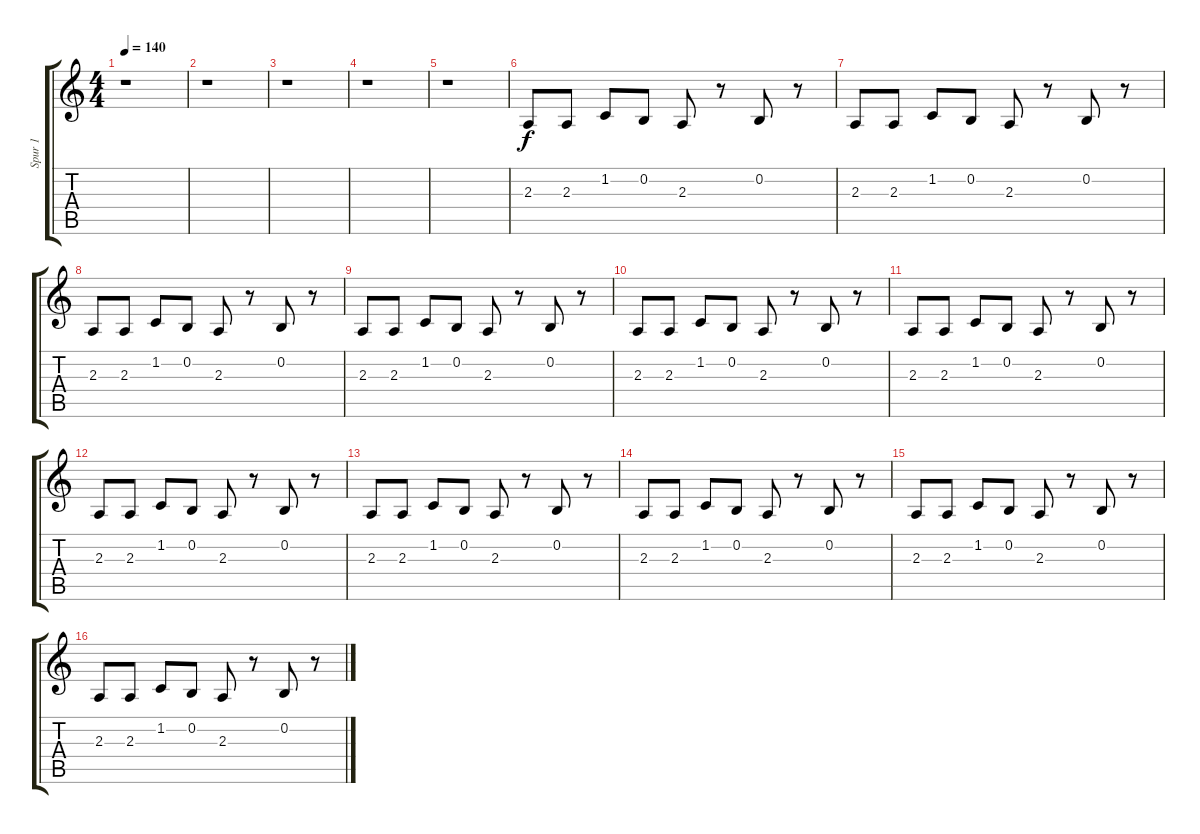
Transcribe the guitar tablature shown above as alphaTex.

\track ("Spur 1" "Spur 1") {instrument lead8bassandlead}
\staff {score tabs}
\tuning (E4 B3 G3 D3 A2 E2) {hide}
\ts (4 4)
\tempo 140
\clef g2
\ks c
r.1{dy f} |
r.1 |
r.1 |
r.1 |
r.1 |
2.3.8 2.3.8 1.2.8 0.2.8 2.3.8 r.8 0.2.8 r.8 |
2.3.8 2.3.8 1.2.8 0.2.8 2.3.8 r.8 0.2.8 r.8 |
2.3.8 2.3.8 1.2.8 0.2.8 2.3.8 r.8 0.2.8 r.8 |
2.3.8 2.3.8 1.2.8 0.2.8 2.3.8 r.8 0.2.8 r.8 |
2.3.8 2.3.8 1.2.8 0.2.8 2.3.8 r.8 0.2.8 r.8 |
2.3.8 2.3.8 1.2.8 0.2.8 2.3.8 r.8 0.2.8 r.8 |
2.3.8 2.3.8 1.2.8 0.2.8 2.3.8 r.8 0.2.8 r.8 |
2.3.8 2.3.8 1.2.8 0.2.8 2.3.8 r.8 0.2.8 r.8 |
2.3.8 2.3.8 1.2.8 0.2.8 2.3.8 r.8 0.2.8 r.8 |
2.3.8 2.3.8 1.2.8 0.2.8 2.3.8 r.8 0.2.8 r.8 |
2.3.8 2.3.8 1.2.8 0.2.8 2.3.8 r.8 0.2.8 r.8
